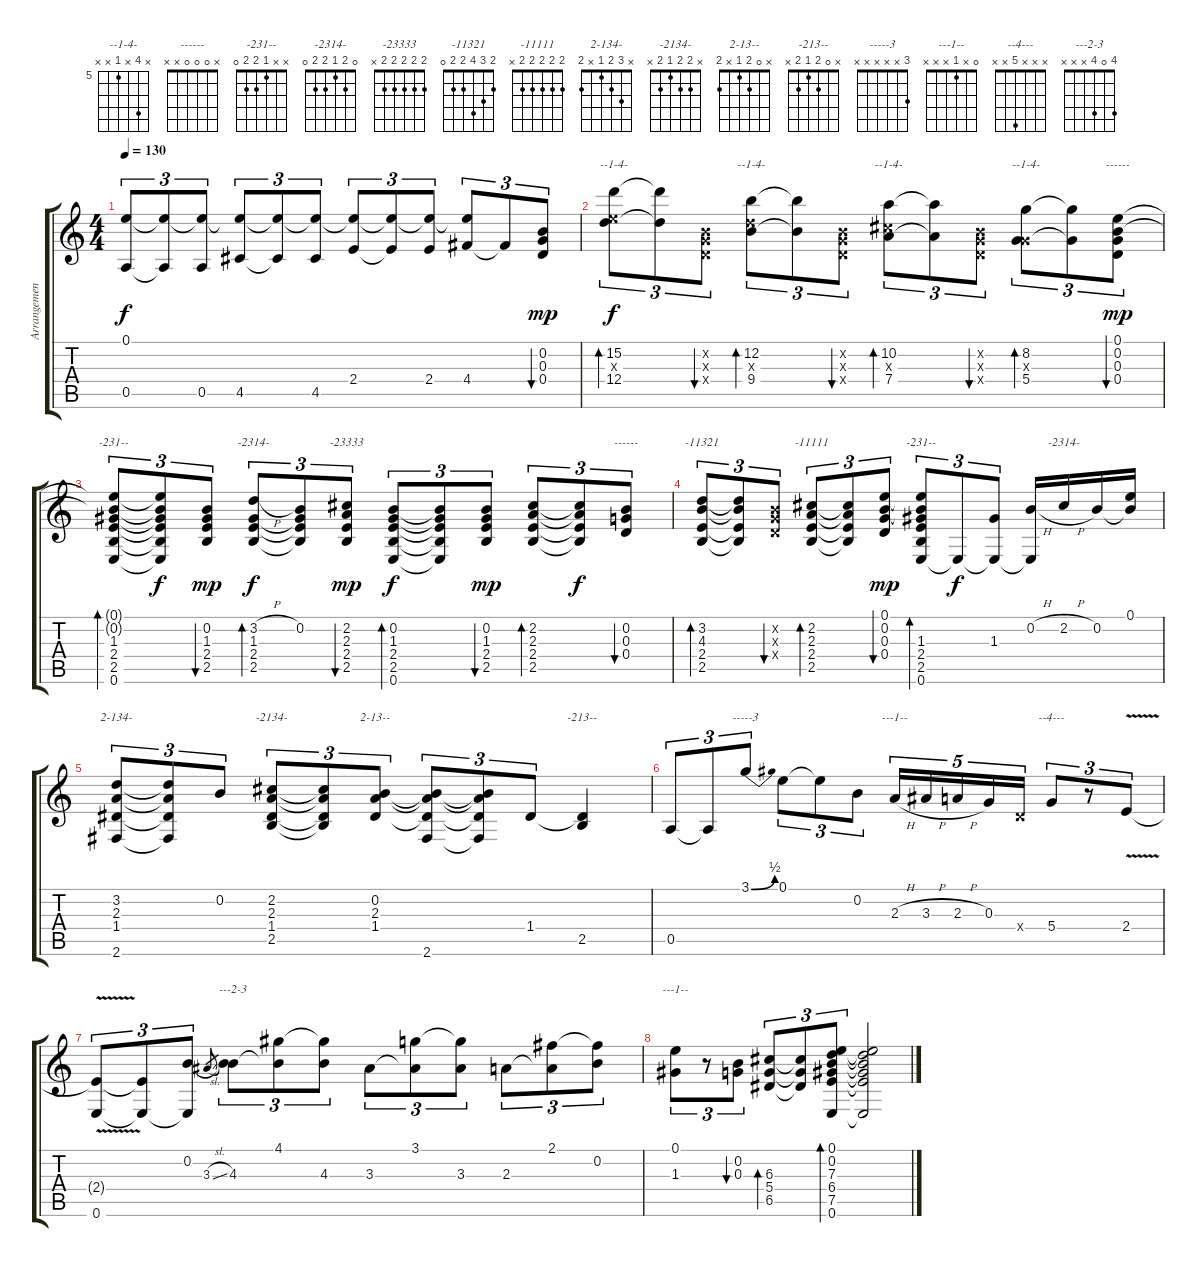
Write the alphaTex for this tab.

\track ("Arrangement guitare février 2002" "Arrangemen") {instrument acousticguitarsteel}
\staff {score tabs}
\tuning (E4 B3 G3 D3 A2 E2) {hide}
\chord ("--1-4-" x 15 x 12 x x) {firstfret 12}
\chord ("--1-4-" x 12 x 9 x x) {firstfret 9}
\chord ("--1-4-" x 10 x 7 x x) {firstfret 7}
\chord ("--1-4-" x 8 x 5 x x) {firstfret 5}
\chord ("------" 0 0 0 0 0 0)
\chord ("-231--" 0 0 1 2 2 0)
\chord ("-2314-" 0 3 1 2 2 0)
\chord ("-23333" 2 2 2 2 2 x)
\chord ("------" x 0 0 0 x x)
\chord ("-11321" 2 3 4 2 2 0)
\chord ("-11111" 2 2 2 2 2 x)
\chord ("-231--" x x 1 2 2 0)
\chord ("-2314-" 0 2 1 2 2 0)
\chord ("2-134-" x 3 2 1 x 2)
\chord ("-2134-" x 2 2 1 2 x)
\chord ("2-13--" x 0 2 1 x 2)
\chord ("-213--" x 0 2 1 2 x)
\chord ("-----3" 3 x x x x x)
\chord ("---1--" x x 2 x x x)
\chord ("--4---" x x x 5 x x)
\chord ("---2-3" 4 0 4 x x x)
\chord ("---1--" 0 x 1 x x x)
\ts (4 4)
\tempo 130
\clef g2
\ks c
(0.1{t} 0.5).8{tu (3 2) dy f} (0.1{t} 0.5{t}).8{tu (3 2)} (0.1{t} 0.5).8{tu (3 2)} (0.1{t} 4.5).8{tu (3 2)} (0.1{t} 4.5{t}).8{tu (3 2)} (0.1{t} 4.5).8{tu (3 2)} (0.1{t} 2.4).8{tu (3 2)} (0.1{t} 2.4{t}).8{tu (3 2)} (0.1{t} 2.4).8{tu (3 2)} (0.1{t} 4.4).8{tu (3 2)} 4.4{t}.8{tu (3 2)} (0.2 0.3 0.4).8{tu (3 2) bu 30 dy mp} |
(15.2 9.3{x} 12.4).8{tu (3 2) bd 30 ch "--1-4-" dy f} (15.2{t} 12.4{t}).8{tu (3 2)} (0.2{x} 0.3{x} 0.4{x}).8{tu (3 2) bu 30} (12.2 7.3{x} 9.4).8{tu (3 2) bd 30 ch "--1-4-"} (12.2{t} 9.4{t}).8{tu (3 2)} (0.2{x} 0.3{x} 0.4{x}).8{tu (3 2) bu 30} (10.2 6.3{x} 7.4).8{tu (3 2) bd 30 ch "--1-4-"} (10.2{t} 7.4{t}).8{tu (3 2)} (0.2{x} 0.3{x} 0.4{x}).8{tu (3 2) bu 30} (8.2 0.3{x} 5.4).8{tu (3 2) bd 30 ch "--1-4-"} (8.2{t} 5.4{t}).8{tu (3 2)} (0.1 0.2 0.3 0.4).8{tu (3 2) bu 30 ch "------" dy mp} |
(0.1{t} 0.2{t} 1.3 2.4 2.5 0.6).8{tu (3 2) bd 30 ch "-231--"} (0.1{t} 0.2{t} 1.3{t} 2.4{t} 2.5{t} 0.6{t}).8{tu (3 2) dy f} (0.2 1.3 2.4 2.5).8{tu (3 2) bu 30 dy mp} (3.2{h} 1.3 2.4 2.5).8{tu (3 2) bd 30 ch "-2314-" dy f} (0.2 1.3{t} 2.4{t} 2.5{t}).8{tu (3 2)} (2.2 2.3 2.4 2.5).8{tu (3 2) bu 30 ch "-23333" dy mp} (0.2 1.3 2.4 2.5 0.6).8{tu (3 2) bd 30 dy f} (0.2{t} 1.3{t} 2.4{t} 2.5{t} 0.6{t}).8{tu (3 2)} (0.2 1.3 2.4 2.5).8{tu (3 2) bu 30 dy mp} (2.2 2.3 2.4 2.5).8{tu (3 2) bd 30} (2.2{t} 2.3{t} 2.4{t} 2.5{t}).8{tu (3 2) dy f} (0.2 0.3 0.4).8{tu (3 2) bu 30 ch "------"} |
(3.2 4.3 2.4 2.5).8{tu (3 2) bd 30 ch "-11321"} (3.2{t} 4.3{t} 2.4{t} 2.5{t}).8{tu (3 2)} (0.2{x} 0.3{x} 0.4{x}).8{tu (3 2) bu 30} (2.2 2.3 2.4 2.5).8{tu (3 2) bd 30 ch "-11111"} (2.2{t} 2.3{t} 2.4{t} 2.5{t}).8{tu (3 2)} (0.1 0.2 0.3 0.4).8{tu (3 2) bu 30 dy mp} (0.1{t} 0.2{t} 1.3 2.4 2.5 0.6).8{tu (3 2) bd 30 ch "-231--"} 0.6{t}.8{tu (3 2) dy f} (1.3 0.6{t}).8{tu (3 2)} (0.2{h} 0.6{t}).16 2.2{h}.16{ch "-2314-"} 0.2.16 (0.1 0.2{t}).16 |
(3.2 2.3 1.4 2.6).8{tu (3 2) ch "2-134-"} (3.2{t} 2.3{t} 1.4{t} 2.6{t}).8{tu (3 2)} 0.2.8{tu (3 2)} (2.2 2.3 1.4 2.5).8{tu (3 2) ch "-2134-"} (2.2{t} 2.3{t} 1.4{t} 2.5{t}).8{tu (3 2)} (0.2 2.3 1.4).8{tu (3 2) ch "2-13--"} (0.2{t} 2.3{t} 1.4{t} 2.6).8{tu (3 2)} (0.2{t} 2.3{t} 1.4{t} 2.6{t}).8{tu (3 2)} 1.4.8{tu (3 2)} (1.4{t} 2.5).4{ch "-213--"} |
0.5.8{tu (3 2)} 0.5{t}.8{tu (3 2)} 3.1{be (bend 0 0 60 2)}.8{tu (3 2) ch "-----3"} 0.1.8{tu (3 2)} 0.1{t}.8{tu (3 2)} 0.2.8{tu (3 2)} 2.3{h}.16{tu (5 4) ch "---1--"} 3.3{h}.16{tu (5 4)} 2.3{h}.16{tu (5 4)} 0.3.16{tu (5 4)} 0.4{x}.16{tu (5 4)} 5.4.8{tu (3 2) ch "--4---"} r.8{tu (3 2)} 2.4{v}.8{tu (3 2)} |
(2.4{t} 0.6).8{tu (3 2)} (2.4{t} 0.6{t}).8{tu (3 2)} (0.2 0.6{t}).8{tu (3 2)} 3.3{sl}.8{gr} (0.2{t} 4.3).8{tu (3 2) ch "---2-3"} (4.1 4.3{t}).8{tu (3 2)} (4.1{t} 4.3).8{tu (3 2)} 3.3.8{tu (3 2)} (3.1 3.3{t}).8{tu (3 2)} (3.1{t} 3.3).8{tu (3 2)} 2.3.8{tu (3 2)} (2.1 2.3{t}).8{tu (3 2)} (2.1{t} 0.2).8{tu (3 2)} |
(0.1 1.3).8{tu (3 2) ch "---1--"} r.8{tu (3 2)} (0.2 0.3).8{tu (3 2) bu 30} (6.3 5.4 6.5).8{tu (3 2) bd 30} (6.3{t} 5.4{t} 6.5{t}).8{tu (3 2)} (0.1 0.2 7.3 6.4 7.5 0.6).8{tu (3 2) bd 30} (0.1{t} 0.2{t} 7.3{t} 6.4{t} 7.5{t} 0.6{t}).2
